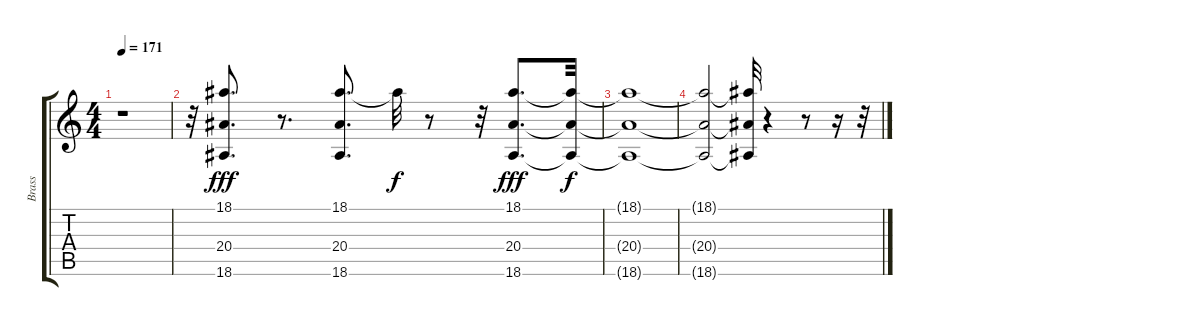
\track ("Brass" "Brass") {instrument brasssection}
\staff {score tabs}
\tuning (E4 B3 G3 D3 A2 E2) {hide}
\ts (4 4)
\tempo 171
\clef g2
\ks c
r.1{dy f} |
r.32 (18.1 20.4 18.6).8{d dy fff volume 12} r.8{d} (18.1 20.4 18.6).8{d} 18.1{t}.32{dy f} r.8 r.32 (18.1 20.4 18.6).8{d dy fff} (18.1{t} 20.4{t} 18.6{t}).32{dy f} |
(18.1{t} 20.4{t} 18.6{t}).1 |
(18.1{t} 20.4{t} 18.6{t}).2 (18.1{t} 20.4{t} 18.6{t}).32 r.4 r.8 r.16 r.32
